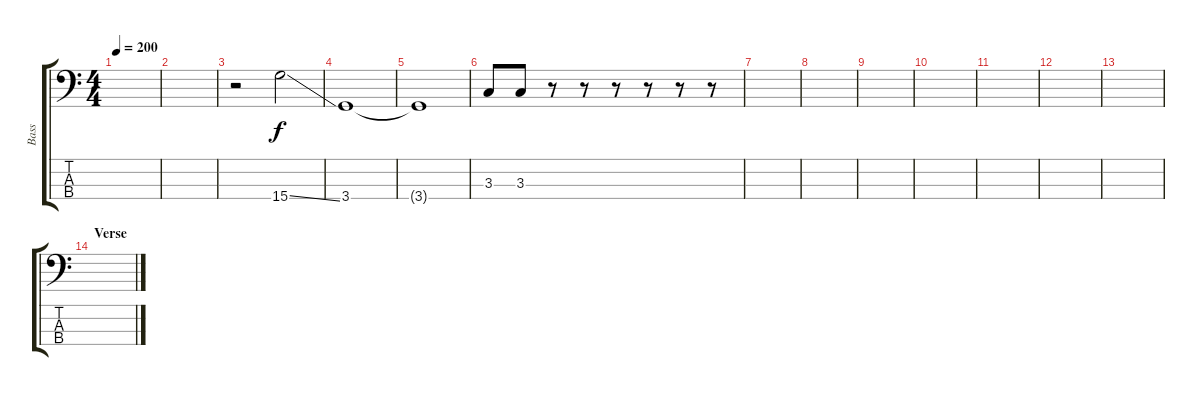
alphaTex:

\track ("Bass" "Bass") {instrument electricbassfinger}
\staff {score tabs}
\tuning (G2 D2 A1 E1) {hide}
\ts (4 4)
\tempo 200
\clef f4
\ks c
|
|
r.2 15.4{ss}.2 |
3.4.1 |
3.4{t}.1 |
3.3.8 3.3.8 r.8 r.8 r.8 r.8 r.8 r.8 |
|
|
|
|
|
|
|
\section ("" "Verse")
